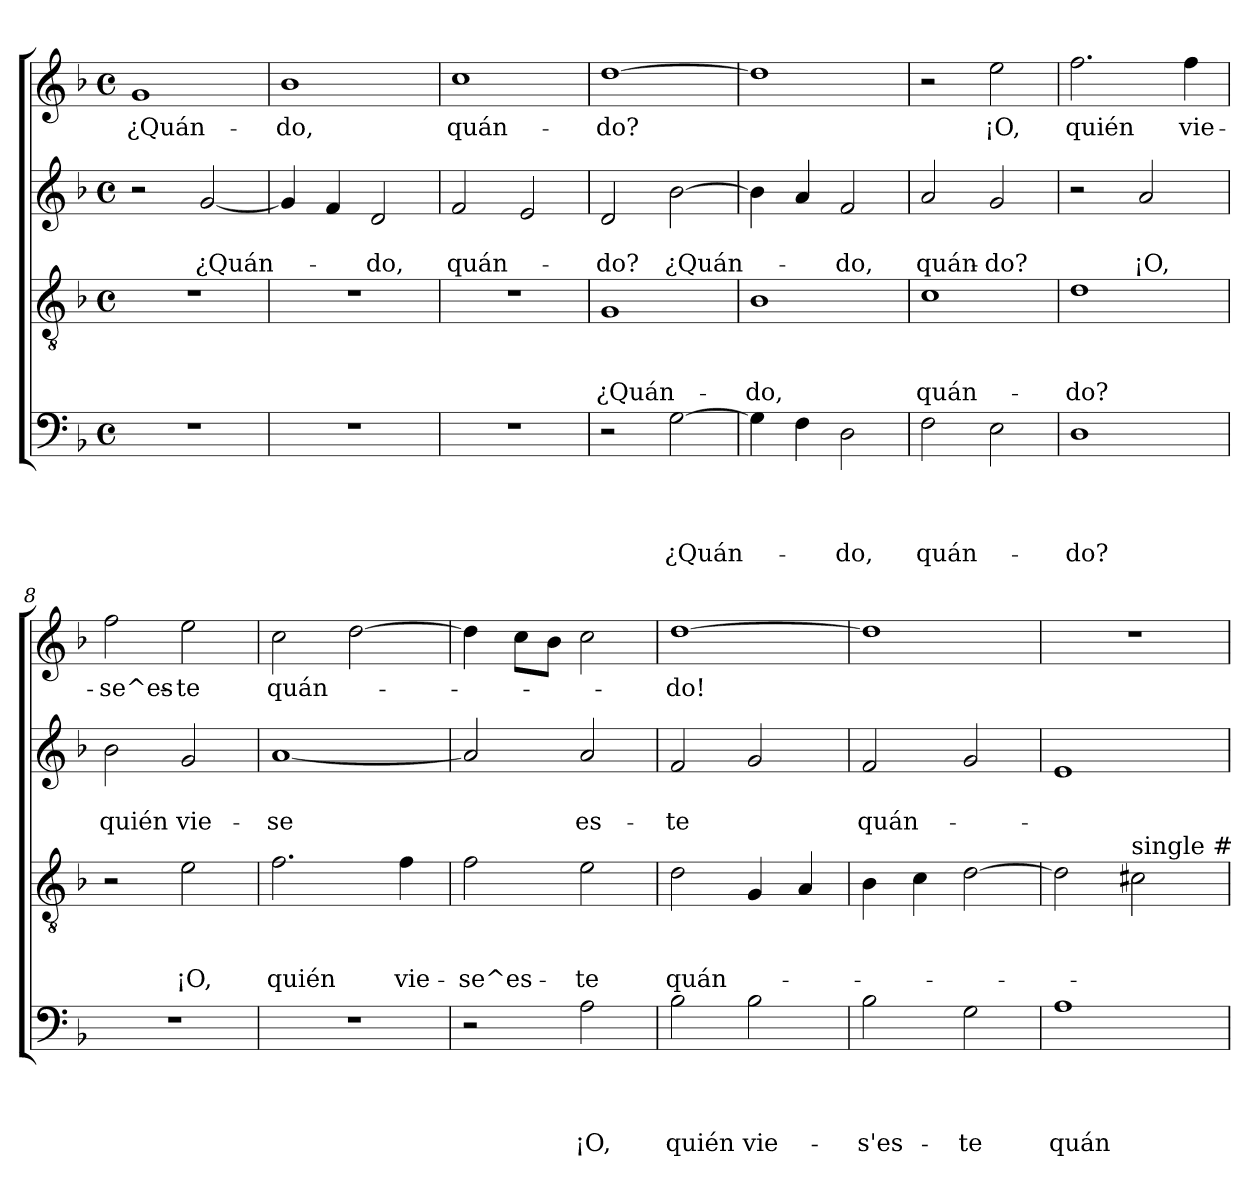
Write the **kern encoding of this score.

**kern	**text	**text	**text	**text	**kern	**text	**text	**text	**kern	**text	**text	**kern	**text
*part4	*part4	*part4	*part4	*part4	*part3	*part3	*part3	*part3	*part2	*part2	*part2	*part1	*part1
*staff4	*staff4	*staff4	*staff4	*staff4	*staff3	*staff3	*staff3	*staff3	*staff2	*staff2	*staff2	*staff1	*staff1
*clefF4	*	*	*	*	*clefGv2	*	*	*	*clefG2	*	*	*clefG2	*
*k[b-]	*	*	*	*	*k[b-]	*	*	*	*k[b-]	*	*	*k[b-]	*
*F:	*	*	*	*	*F:	*	*	*	*F:	*	*	*F:	*
*M4/4	*	*	*	*	*M4/4	*	*	*	*M4/4	*	*	*M4/4	*
*met(c)	*	*	*	*	*met(c)	*	*	*	*met(c)	*	*	*met(c)	*
=1	=1	=1	=1	=1	=1	=1	=1	=1	=1	=1	=1	=1	=1
!	!	!	!	!	!	!	!	!	!	!	!	!	!LO:LY:b
1r	.	.	.	.	1r	.	.	.	2r	.	.	1g	¿Quán-
!	!	!	!	!	!	!	!	!	!	!	!LO:LY:b	!	!
.	.	.	.	.	.	.	.	.	[<2g/	.	¿Quán-	.	.
=2	=2	=2	=2	=2	=2	=2	=2	=2	=2	=2	=2	=2	=2
!	!	!	!	!	!	!	!	!	!	!	!	!	!LO:LY:b
1r	.	.	.	.	1r	.	.	.	4g/]	.	.	1b-	-do,
.	.	.	.	.	.	.	.	.	4f/	.	.	.	.
!	!	!	!	!	!	!	!	!	!	!	!LO:LY:b	!	!
.	.	.	.	.	.	.	.	.	2d/	.	-do,	.	.
=3	=3	=3	=3	=3	=3	=3	=3	=3	=3	=3	=3	=3	=3
!	!	!	!	!	!	!	!	!	!	!	!LO:LY:b	!	!LO:LY:b
1r	.	.	.	.	1r	.	.	.	2f/	.	quán-	1cc	quán-
.	.	.	.	.	.	.	.	.	2e/	.	.	.	.
=4	=4	=4	=4	=4	=4	=4	=4	=4	=4	=4	=4	=4	=4
!	!	!	!	!	!	!	!	!LO:LY:b	!	!	!LO:LY:b	!	!LO:LY:b
2r	.	.	.	.	1G	.	.	¿Quán-	2d/	.	-do?	[>1dd	-do?
!	!	!	!	!LO:LY:b	!	!	!	!	!	!	!LO:LY:b	!	!
[>2G\	.	.	.	¿Quán-	.	.	.	.	[>2b-\	.	¿Quán-	.	.
=5	=5	=5	=5	=5	=5	=5	=5	=5	=5	=5	=5	=5	=5
!	!	!	!	!	!	!	!	!LO:LY:b	!	!	!	!	!
4G\]	.	.	.	.	1B-	.	.	-do,	4b-\]	.	.	1dd]	.
4F\	.	.	.	.	.	.	.	.	4a/	.	.	.	.
!	!	!	!	!LO:LY:b	!	!	!	!	!	!	!LO:LY:b	!	!
2D\	.	.	.	-do,	.	.	.	.	2f/	.	-do,	.	.
=6	=6	=6	=6	=6	=6	=6	=6	=6	=6	=6	=6	=6	=6
!	!	!	!	!LO:LY:b	!	!	!	!LO:LY:b	!	!	!LO:LY:b	!	!
2F\	.	.	.	quán-	1c	.	.	quán-	2a/	.	quán-	2r	.
!	!	!	!	!	!	!	!	!	!	!	!LO:LY:b	!	!LO:LY:b
2E\	.	.	.	.	.	.	.	.	2g/	.	-do?	2ee\	¡O,
!!LO:LB:g=z
=7	=7	=7	=7	=7	=7	=7	=7	=7	=7	=7	=7	=7	=7
!	!	!	!	!LO:LY:b	!	!	!	!LO:LY:b	!	!	!	!	!LO:LY:b
1D	.	.	.	-do?	1d	.	.	-do?	2r	.	.	2.ff\	quién
!	!	!	!	!	!	!	!	!	!	!	!LO:LY:b	!	!
.	.	.	.	.	.	.	.	.	2a/	.	¡O,	.	.
!	!	!	!	!	!	!	!	!	!	!	!	!	!LO:LY:b
.	.	.	.	.	.	.	.	.	.	.	.	4ff\	vie-
=8	=8	=8	=8	=8	=8	=8	=8	=8	=8	=8	=8	=8	=8
!	!	!	!	!	!	!	!	!	!	!	!LO:LY:b	!	!LO:LY:b
1r	.	.	.	.	2r	.	.	.	2b-\	.	quién	2ff\	-se^es-
!	!	!	!	!	!	!	!	!LO:LY:b	!	!	!LO:LY:b	!	!LO:LY:b
.	.	.	.	.	2e\	.	.	¡O,	2g/	.	vie-	2ee\	-te
=9	=9	=9	=9	=9	=9	=9	=9	=9	=9	=9	=9	=9	=9
!	!	!	!	!	!	!	!	!LO:LY:b	!	!	!LO:LY:b	!	!LO:LY:b
1r	.	.	.	.	2.f\	.	.	quién	[<1a	.	-se	2cc\	quán-
.	.	.	.	.	.	.	.	.	.	.	.	[>2dd\	.
!	!	!	!	!	!	!	!	!LO:LY:b	!	!	!	!	!
.	.	.	.	.	4f\	.	.	vie-	.	.	.	.	.
=10	=10	=10	=10	=10	=10	=10	=10	=10	=10	=10	=10	=10	=10
!	!	!	!	!	!	!	!	!LO:LY:b	!	!	!	!	!
2r	.	.	.	.	2f\	.	.	-se^es-	2a/]	.	.	4dd\]	.
.	.	.	.	.	.	.	.	.	.	.	.	8cc\L	.
.	.	.	.	.	.	.	.	.	.	.	.	8b-\J	.
!	!	!	!	!LO:LY:b	!	!	!	!LO:LY:b	!	!	!LO:LY:b	!	!
2A\	.	.	.	¡O,	2e\	.	.	-te	2a/	.	es-	2cc\	.
=11	=11	=11	=11	=11	=11	=11	=11	=11	=11	=11	=11	=11	=11
!	!	!	!	!LO:LY:b	!	!	!	!LO:LY:b	!	!	!LO:LY:b	!	!LO:LY:b
2B-\	.	.	.	quién	2d\	.	.	quán-	2f/	.	-te	[>1dd	-do!
!	!	!	!	!LO:LY:b	!	!	!	!	!	!	!	!	!
2B-\	.	.	.	vie-	4G/	.	.	.	2g/	.	.	.	.
.	.	.	.	.	4A/	.	.	.	.	.	.	.	.
=12	=12	=12	=12	=12	=12	=12	=12	=12	=12	=12	=12	=12	=12
!	!	!	!	!LO:LY:b	!	!	!	!	!	!	!LO:LY:b	!	!
2B-\	.	.	.	-s'es-	4B-\	.	.	.	2f/	.	quán-	1dd]	.
.	.	.	.	.	4c\	.	.	.	.	.	.	.	.
!	!	!	!	!LO:LY:b	!	!	!	!	!	!	!	!	!
2G\	.	.	.	-te	[>2d\	.	.	.	2g/	.	.	.	.
=13	=13	=13	=13	=13	=13	=13	=13	=13	=13	=13	=13	=13	=13
!	!	!	!	!LO:LY:b	!	!	!	!	!	!	!	!	!
1A	.	.	.	quán-	2d\]	.	.	.	1e	.	.	1r	.
!	!	!	!	!	!LO:TX:a:t=single #	!	!	!	!	!	!	!	!
.	.	.	.	.	2c#\	.	.	.	.	.	.	.	.
=	=	=	=	=	=	=	=	=	=	=	=	=	=
*-	*-	*-	*-	*-	*-	*-	*-	*-	*-	*-	*-	*-	*-
